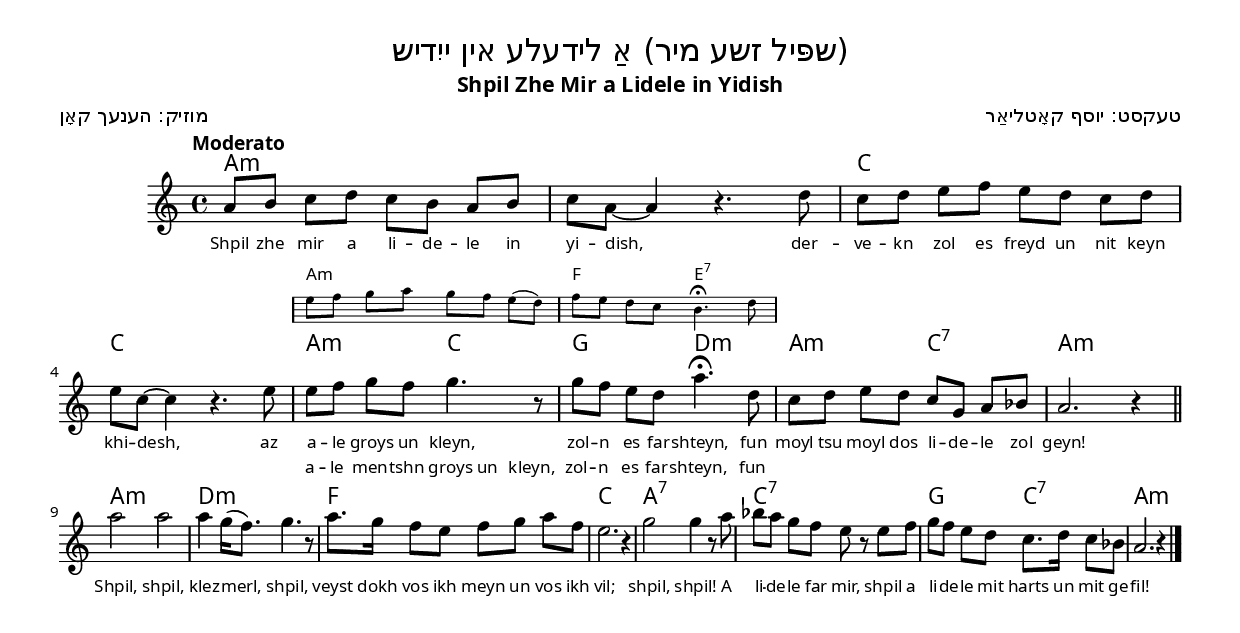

\header {
  poet = "טעקסט: יוסף קאָטליאַר"
  composer = "מוזיק: הענעך קאָן"
  title = "(שפּיל זשע מיר) אַ לידעלע אין ייִדיש"
  subtitle = "Shpil Zhe Mir a Lidele in Yidish"
  }
\version "2.18.2"
\language "english"
#(set-global-staff-size 17)

end =
  #(define-music-function
    (parser location signature)
    (fraction?)
  #{
    \once \omit Staff.TimeSignature \time #signature
  #})

\layout {
  \context {  % Use Typewriter font for chord symbols
    \ChordNames {
      \set chordChanges = ##t
      \override ChordName.font-family = #'typewriter
      }
    }
  \context {  % Change font size for lyrics
    \Lyrics {
      \override LyricText.font-size = #'-1
      }
    }
  \context {  % Beam according to rhythm
    \Staff {
      \set Timing.beamExceptions = #'()
      }
    }
  }

\paper {      % Load fonts
  fonts = #
  (make-pango-font-tree
   "Linux Libertine"
   "Linux Biolinum"
   "Courier 10 Pitch"
   (/ (* staff-height pt) 2.5)
    )
  bookTitleMarkup = \markup {
    \override #'(baseline-skip . 3.5)
    \column {
      \fill-line { \fromproperty #'header:dedication }
      \override #'(baseline-skip . 3.5)
      \column {
        \fill-line {
          \override #'(font-name . "Drugulin CLM")
          \huge \larger \larger \bold
          \fromproperty #'header:title
          }
        \fill-line {
          \large \bold
          \fromproperty #'header:subtitle
          }
        \fill-line {
          \smaller \bold
          \fromproperty #'header:subsubtitle
          }
        \fill-line {
          \fromproperty #'header:meter
          \fromproperty #'header:arranger
          }
          \fill-line {
          \override #'(font-name . "Drugulin CLM")
          \fromproperty #'header:composer
          { \large \bold \fromproperty #'header:instrument }
          \override #'(font-name . "Drugulin CLM")
          \fromproperty #'header:poet
          }
        }
      }
    }
    scoreTitleMarkup = \markup {
      \column {
      \on-the-fly \print-all-headers { \bookTitleMarkup \hspace #1 }
      \fill-line {
        \null
        \override #'(font-name . "Drugulin CLM")
        \huge
        \lower #5
        \fromproperty #'header:piece
        }
      }
    }
  }

\score {
  <<
    \new ChordNames = "mainChords" {
      \chordmode { 
        a1:m |
        a:m |
        c |
        c: |
        a2:m c: |
        g: d:m |
        a:m c:7 |
        a1:m |
        a:m |
        d:m |
        f: |
        c: |
        a:7 |
        c:7 |
        g2: c:7 |
        a1:m
      }
    }
    \new Staff = "main" {
      \clef treble
      \key a \minor
      \time 4/4
      \tempo Moderato
      \new Voice = "melody" {
        \relative f'{ 
          a8 b c d c b a b |
          c a~a4 r4. d8 |
          c8 d e f e d c d | \break
          e8 c~c4 r4. e8 |
          
          << 
            { 
              e8 f g f g4. r8 |
              g f e d a'4.\fermata d,8 |
            }
            <<
              \new ChordNames \with {
                alignAboveContext = #"mainChords"
              } 
              
                
                \chordmode { 
                  \override ChordName #'font-size = #-1 {
                  a1:m |
                  f2: e:7 |
                }
              }
              \new Staff \with {
                \remove "Time_signature_engraver"
                alignAboveContext = #"mainChords"
                fontSize = #-3
                \override StaffSymbol.staff-space = #(magstep -3)
                \override StaffSymbol.thickness = #(magstep -3)
                firstClef = ##f
                \override VerticalAxisGroup.default-staff-staff-spacing =
                  #'((basic-distance . 10)
                     (minimum-distance . 10)
                     (padding . 1)
                     (stretchability . 10))
              } 
              
              \new Voice = "variation"
              \relative d''{
                e8 f g a g f e( d) |
                f8 e8 d c b4.\fermata d8 |
              }
            >>
          >>
          
          c8 d e d c g a bf |
          a2. r4 |\bar "||"\break
          a'2 a |
          a4 g16( f8.) g4. r8 |
          a8. g16 f8 e f g a f |
          e2. r4 |
          g2 g4 r8 a |
          bf a g f e r e f |
          g f e d c8. d16 c8 bf |
          a2. r4 \bar "|."
        }
      }
    }
    
    \new Lyrics \lyricsto "melody" {
      Shpil zhe mir a li -- de -- le in yi -- dish,
      der -- ve -- kn zol es freyd un nit keyn khi -- desh,
      az a -- le groys un kleyn,
      zol -- n es far -- shteyn,
      fun moyl tsu moyl dos li -- de -- le zol geyn!
      
      Shpil, shpil, klez -- merl, shpil,
      veyst dokh vos ikh meyn un vos ikh vil;
      shpil, shpil! A li -- de -- le far mir,
      shpil a li -- de -- le mit harts un mit ge -- fil!
    }
    
              \new Lyrics \with {
                alignAboveContext = #"variation"
              }
              \lyricsto "variation" 
              \lyricmode{ 
                a -- le men -- tshn groys un kleyn,
                zol -- n es far -- shteyn, fun
              }
  >>
}

